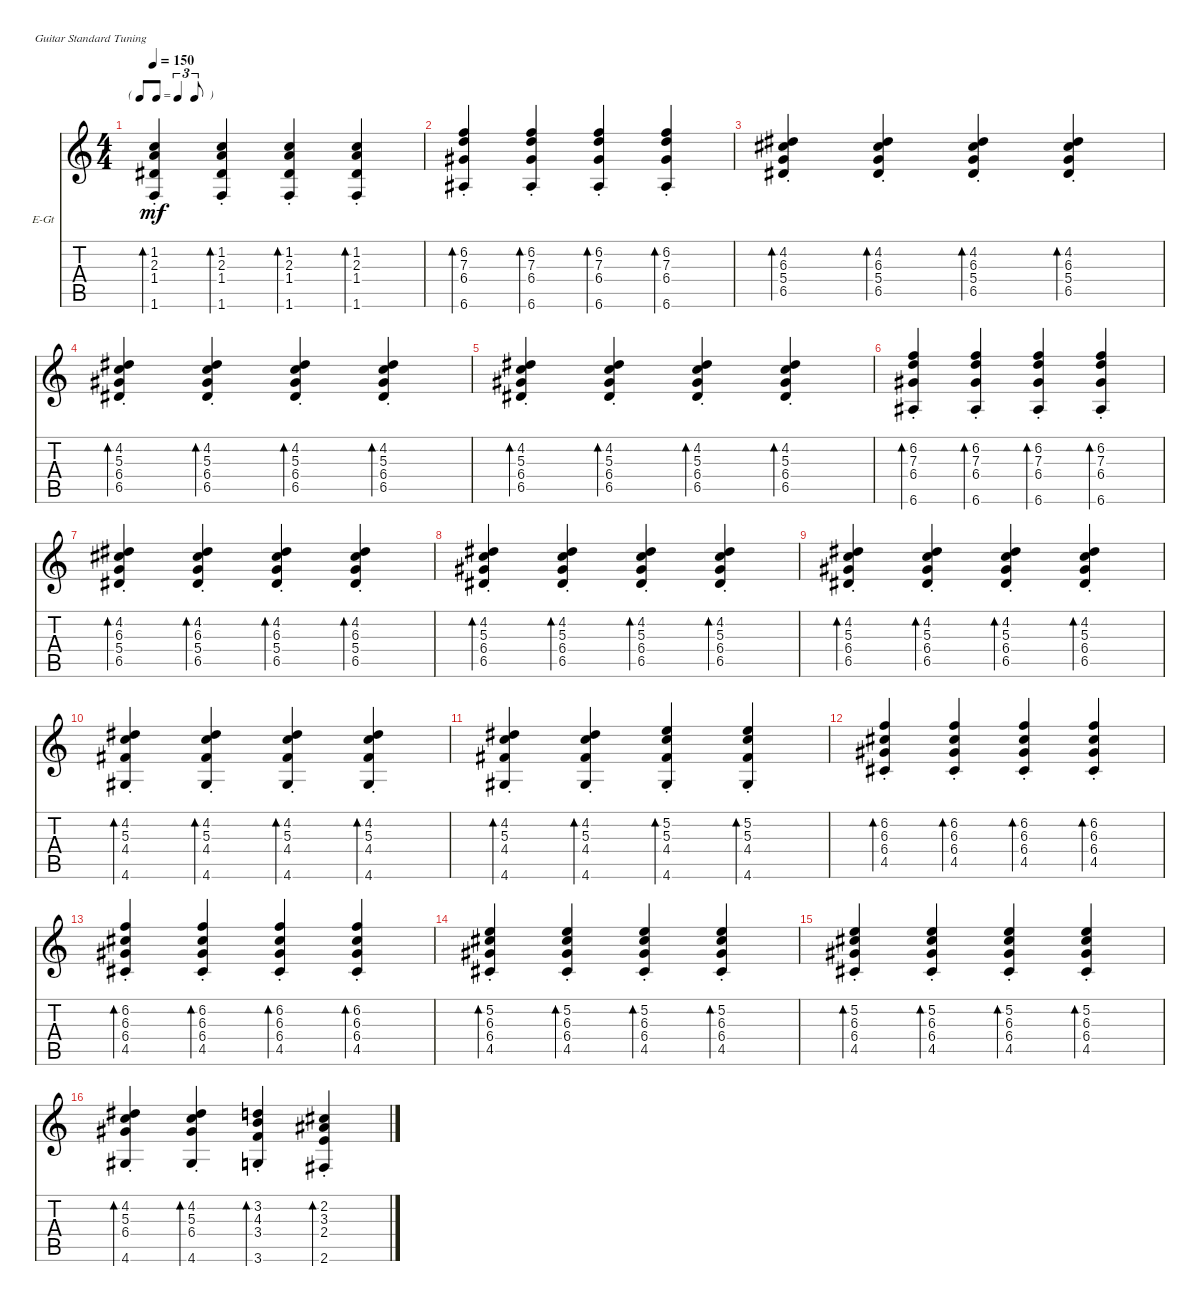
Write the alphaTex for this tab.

\defaultSystemsLayout 4
\bracketExtendMode nobrackets
\firstSystemTrackNameOrientation horizontal
\otherSystemsTrackNameOrientation horizontal
\track ("Electric Guitar" "E-Gt") {instrument electricguitarclean}
\staff {score tabs}
\tuning (E4 B3 G3 D3 A2 E2)
\ts (4 4)
\tf triplet8th
\tempo 150
\clef g2
\ks c
(1.6{st} 1.4{st} 2.3{st} 1.2{st}).4{bd 81 dy mf} (1.6{st} 1.4{st} 2.3{st} 1.2{st}).4{bd 81} (1.6{st} 1.4{st} 2.3{st} 1.2{st}).4{bd 81} (1.6{st} 1.4{st} 2.3{st} 1.2{st}).4{bd 81} |
(6.6{st} 6.4{st} 6.2{st} 7.3{st}).4{bd 81} (6.6{st} 6.4{st} 7.3{st} 6.2{st}).4{bd 81} (6.6{st} 6.4{st} 6.2{st} 7.3{st}).4{bd 81} (6.6{st} 6.4{st} 7.3{st} 6.2{st}).4{bd 81} |
(5.4{st} 4.2{st} 6.3{st} 6.5{st}).4{bd 81} (5.4{st} 6.3{st} 4.2{st} 6.5{st}).4{bd 81} (5.4{st} 4.2{st} 6.3{st} 6.5{st}).4{bd 81} (5.4{st} 6.3{st} 4.2{st} 6.5{st}).4{bd 81} |
(4.2{st} 5.3{st} 6.4{st} 6.5{st}).4{bd 81} (4.2{st} 5.3{st} 6.4{st} 6.5{st}).4{bd 81} (4.2{st} 5.3{st} 6.4{st} 6.5{st}).4{bd 81} (5.3{st} 6.4{st} 4.2{st} 6.5{st}).4{bd 81} |
(4.2{st} 5.3{st} 6.4{st} 6.5{st}).4{bd 81} (4.2{st} 5.3{st} 6.4{st} 6.5{st}).4{bd 81} (4.2{st} 5.3{st} 6.4{st} 6.5{st}).4{bd 81} (5.3{st} 6.4{st} 4.2{st} 6.5{st}).4{bd 81} |
(6.6{st} 6.4{st} 6.2{st} 7.3{st}).4{bd 81} (6.6{st} 6.4{st} 7.3{st} 6.2{st}).4{bd 81} (6.6{st} 6.4{st} 6.2{st} 7.3{st}).4{bd 81} (6.6{st} 6.4{st} 7.3{st} 6.2{st}).4{bd 81} |
(5.4{st} 4.2{st} 6.3{st} 6.5{st}).4{bd 81} (5.4{st} 6.3{st} 4.2{st} 6.5{st}).4{bd 81} (5.4{st} 4.2{st} 6.3{st} 6.5{st}).4{bd 81} (5.4{st} 6.3{st} 4.2{st} 6.5{st}).4{bd 81} |
(4.2{st} 5.3{st} 6.4{st} 6.5{st}).4{bd 81} (4.2{st} 5.3{st} 6.4{st} 6.5{st}).4{bd 81} (4.2{st} 5.3{st} 6.4{st} 6.5{st}).4{bd 81} (5.3{st} 6.4{st} 4.2{st} 6.5{st}).4{bd 81} |
(4.2{st} 5.3{st} 6.4{st} 6.5{st}).4{bd 81} (4.2{st} 5.3{st} 6.4{st} 6.5{st}).4{bd 81} (4.2{st} 5.3{st} 6.4{st} 6.5{st}).4{bd 81} (5.3{st} 6.4{st} 4.2{st} 6.5{st}).4{bd 81} |
(4.2{st} 5.3{st} 4.4{st} 4.6{st}).4{bd 81} (5.3{st} 4.4{st} 4.2{st} 4.6{st}).4{bd 81} (4.2{st} 5.3{st} 4.4{st} 4.6{st}).4{bd 81} (5.3{st} 4.4{st} 4.2{st} 4.6{st}).4{bd 81} |
(4.2{st} 5.3{st} 4.4{st} 4.6{st}).4{bd 81} (5.3{st} 4.4{st} 4.2{st} 4.6{st}).4{bd 81} (5.2{st} 5.3{st} 4.4{st} 4.6{st}).4{bd 81} (5.3{st} 4.4{st} 5.2{st} 4.6{st}).4{bd 81} |
(6.2{st} 6.3{st} 6.4{st} 4.5{st}).4{bd 81} (6.2{st} 6.3{st} 6.4{st} 4.5{st}).4{bd 81} (6.2{st} 6.3{st} 6.4{st} 4.5{st}).4{bd 81} (6.3{st} 6.4{st} 6.2{st} 4.5{st}).4{bd 81} |
(6.2{st} 6.3{st} 6.4{st} 4.5{st}).4{bd 81} (6.2{st} 6.3{st} 6.4{st} 4.5{st}).4{bd 81} (6.2{st} 6.3{st} 6.4{st} 4.5{st}).4{bd 81} (6.3{st} 6.4{st} 6.2{st} 4.5{st}).4{bd 81} |
(5.2{st} 6.3{st} 6.4{st} 4.5{st}).4{bd 81} (5.2{st} 6.3{st} 6.4{st} 4.5{st}).4{bd 81} (5.2{st} 6.3{st} 6.4{st} 4.5{st}).4{bd 81} (6.3{st} 6.4{st} 5.2{st} 4.5{st}).4{bd 81} |
(5.2{st} 6.3{st} 6.4{st} 4.5{st}).4{bd 81} (5.2{st} 6.3{st} 6.4{st} 4.5{st}).4{bd 81} (5.2{st} 6.3{st} 6.4{st} 4.5{st}).4{bd 81} (6.3{st} 6.4{st} 5.2{st} 4.5{st}).4{bd 81} |
(4.2{st} 5.3{st} 6.4{st} 4.6{st}).4{bd 81} (5.3{st} 6.4{st} 4.2{st} 4.6{st}).4{bd 81} (3.6{st} 3.4{st} 4.3{st} 3.2{st}).4{bd 81} (2.6{st} 2.4{st} 3.3{st} 2.2{st}).4{bd 81}
